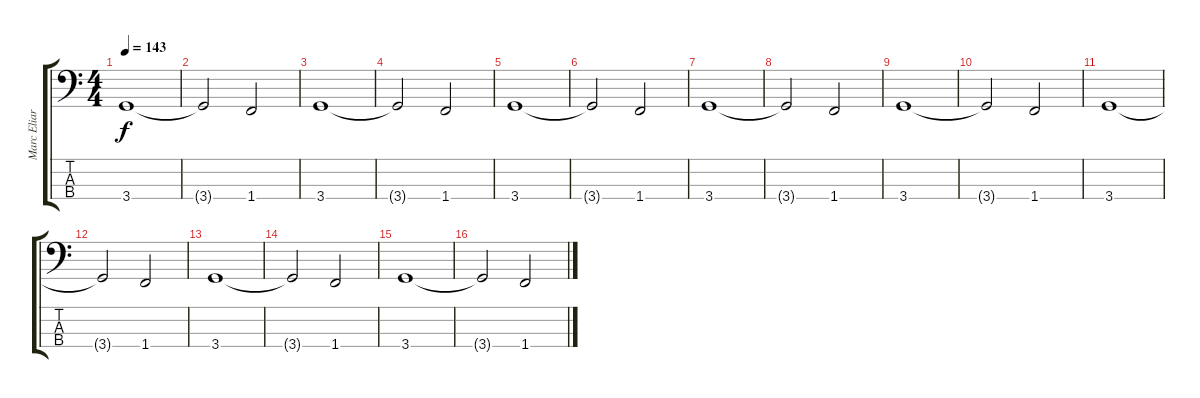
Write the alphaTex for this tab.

\track ("Marc Eliard" "Marc Eliar") {instrument electricbasspick}
\staff {score tabs}
\tuning (G2 D2 A1 E1) {hide}
\ts (4 4)
\tempo 143
\clef f4
\ks c
3.4.1{dy f instrument electricbasspick} |
3.4{t}.2 1.4.2 |
3.4.1 |
3.4{t}.2 1.4.2 |
3.4.1 |
3.4{t}.2 1.4.2 |
3.4.1 |
3.4{t}.2 1.4.2 |
3.4.1{volume 8} |
3.4{t}.2 1.4.2 |
3.4.1 |
3.4{t}.2 1.4.2 |
3.4.1 |
3.4{t}.2 1.4.2 |
3.4.1 |
3.4{t}.2 1.4.2
